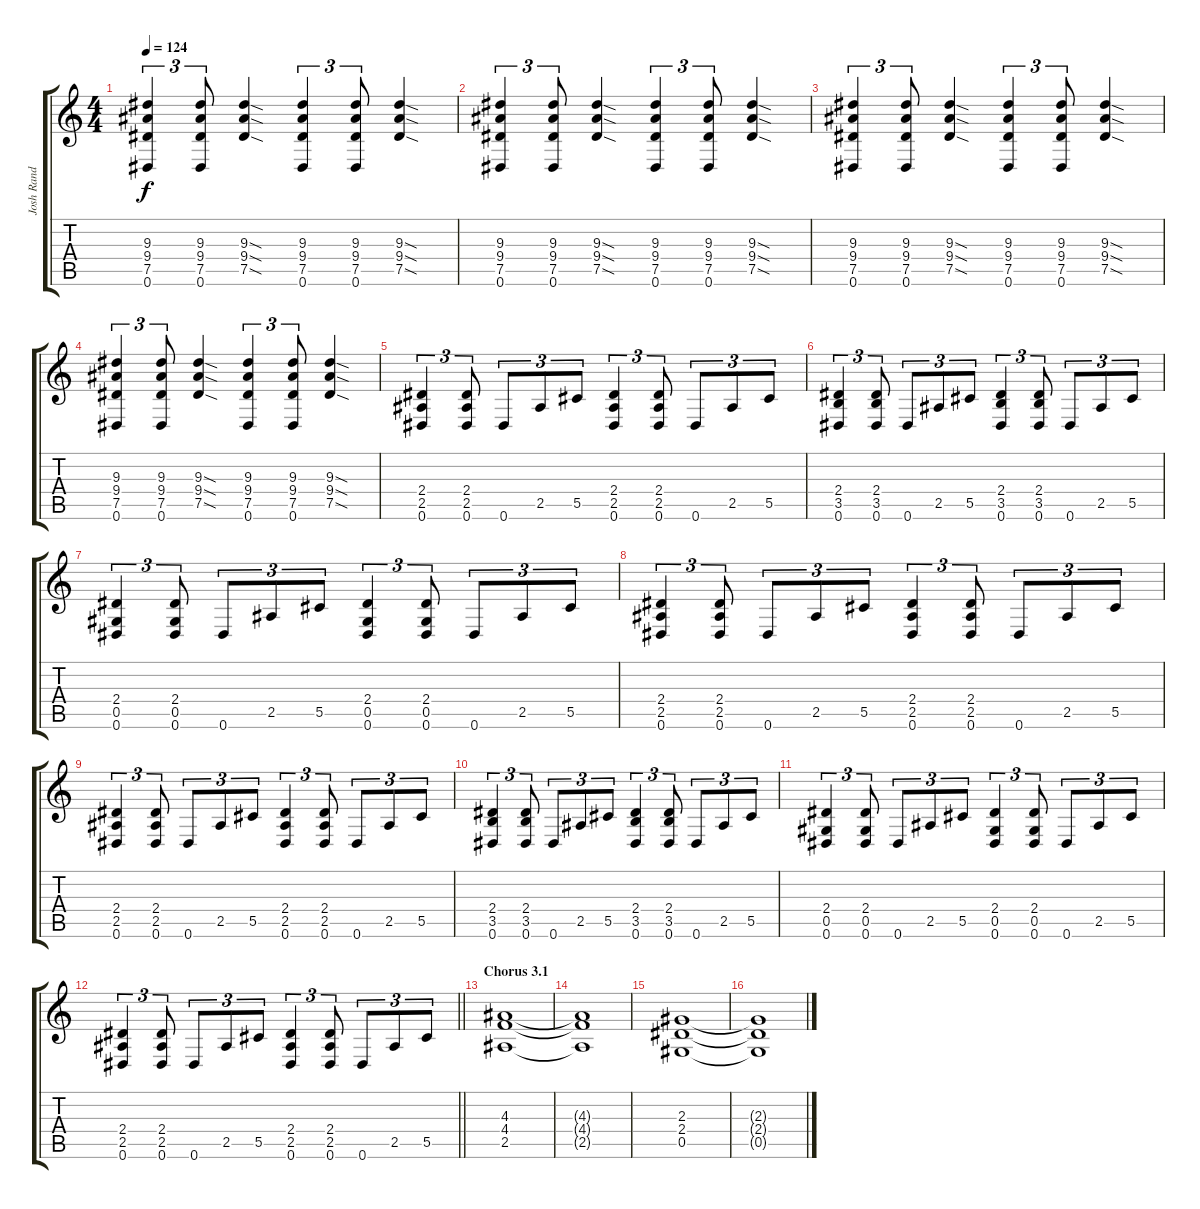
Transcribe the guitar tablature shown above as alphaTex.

\track ("Josh Rand" "Josh Rand") {instrument overdrivenguitar}
\staff {score tabs}
\tuning (Eb4 Bb3 Gb3 Db3 Ab2 Eb2) {hide}
\ts (4 4)
\tempo 124
\clef g2
\ks c
(9.3 9.4 7.5 0.6).4{tu (3 2) dy f} (9.3 9.4 7.5 0.6).8{tu (3 2)} (9.3{sod} 9.4{sod} 7.5{sod}).4 (9.3 9.4 7.5 0.6).4{tu (3 2)} (9.3 9.4 7.5 0.6).8{tu (3 2)} (9.3{sod} 9.4{sod} 7.5{sod}).4 |
(9.3 9.4 7.5 0.6).4{tu (3 2)} (9.3 9.4 7.5 0.6).8{tu (3 2)} (9.3{sod} 9.4{sod} 7.5{sod}).4 (9.3 9.4 7.5 0.6).4{tu (3 2)} (9.3 9.4 7.5 0.6).8{tu (3 2)} (9.3{sod} 9.4{sod} 7.5{sod}).4 |
(9.3 9.4 7.5 0.6).4{tu (3 2)} (9.3 9.4 7.5 0.6).8{tu (3 2)} (9.3{sod} 9.4{sod} 7.5{sod}).4 (9.3 9.4 7.5 0.6).4{tu (3 2)} (9.3 9.4 7.5 0.6).8{tu (3 2)} (9.3{sod} 9.4{sod} 7.5{sod}).4 |
(9.3 9.4 7.5 0.6).4{tu (3 2)} (9.3 9.4 7.5 0.6).8{tu (3 2)} (9.3{sod} 9.4{sod} 7.5{sod}).4 (9.3 9.4 7.5 0.6).4{tu (3 2)} (9.3 9.4 7.5 0.6).8{tu (3 2)} (9.3{sod} 9.4{sod} 7.5{sod}).4 |
(2.4 2.5 0.6).4{tu (3 2)} (2.4 2.5 0.6).8{tu (3 2)} 0.6.8{tu (3 2)} 2.5.8{tu (3 2)} 5.5.8{tu (3 2)} (2.4 2.5 0.6).4{tu (3 2)} (2.4 2.5 0.6).8{tu (3 2)} 0.6.8{tu (3 2)} 2.5.8{tu (3 2)} 5.5.8{tu (3 2)} |
(2.4 3.5 0.6).4{tu (3 2)} (2.4 3.5 0.6).8{tu (3 2)} 0.6.8{tu (3 2)} 2.5.8{tu (3 2)} 5.5.8{tu (3 2)} (2.4 3.5 0.6).4{tu (3 2)} (2.4 3.5 0.6).8{tu (3 2)} 0.6.8{tu (3 2)} 2.5.8{tu (3 2)} 5.5.8{tu (3 2)} |
(2.4 0.5 0.6).4{tu (3 2)} (2.4 0.5 0.6).8{tu (3 2)} 0.6.8{tu (3 2)} 2.5.8{tu (3 2)} 5.5.8{tu (3 2)} (2.4 0.5 0.6).4{tu (3 2)} (2.4 0.5 0.6).8{tu (3 2)} 0.6.8{tu (3 2)} 2.5.8{tu (3 2)} 5.5.8{tu (3 2)} |
(2.4 2.5 0.6).4{tu (3 2)} (2.4 2.5 0.6).8{tu (3 2)} 0.6.8{tu (3 2)} 2.5.8{tu (3 2)} 5.5.8{tu (3 2)} (2.4 2.5 0.6).4{tu (3 2)} (2.4 2.5 0.6).8{tu (3 2)} 0.6.8{tu (3 2)} 2.5.8{tu (3 2)} 5.5.8{tu (3 2)} |
(2.4 2.5 0.6).4{tu (3 2)} (2.4 2.5 0.6).8{tu (3 2)} 0.6.8{tu (3 2)} 2.5.8{tu (3 2)} 5.5.8{tu (3 2)} (2.4 2.5 0.6).4{tu (3 2)} (2.4 2.5 0.6).8{tu (3 2)} 0.6.8{tu (3 2)} 2.5.8{tu (3 2)} 5.5.8{tu (3 2)} |
(2.4 3.5 0.6).4{tu (3 2)} (2.4 3.5 0.6).8{tu (3 2)} 0.6.8{tu (3 2)} 2.5.8{tu (3 2)} 5.5.8{tu (3 2)} (2.4 3.5 0.6).4{tu (3 2)} (2.4 3.5 0.6).8{tu (3 2)} 0.6.8{tu (3 2)} 2.5.8{tu (3 2)} 5.5.8{tu (3 2)} |
(2.4 0.5 0.6).4{tu (3 2)} (2.4 0.5 0.6).8{tu (3 2)} 0.6.8{tu (3 2)} 2.5.8{tu (3 2)} 5.5.8{tu (3 2)} (2.4 0.5 0.6).4{tu (3 2)} (2.4 0.5 0.6).8{tu (3 2)} 0.6.8{tu (3 2)} 2.5.8{tu (3 2)} 5.5.8{tu (3 2)} |
\barLineRight lightlight
(2.4 2.5 0.6).4{tu (3 2)} (2.4 2.5 0.6).8{tu (3 2)} 0.6.8{tu (3 2)} 2.5.8{tu (3 2)} 5.5.8{tu (3 2)} (2.4 2.5 0.6).4{tu (3 2)} (2.4 2.5 0.6).8{tu (3 2)} 0.6.8{tu (3 2)} 2.5.8{tu (3 2)} 5.5.8{tu (3 2)} |
\section ("" "Chorus 3.1")
(4.3 4.4 2.5).1 |
(4.3{t} 4.4{t} 2.5{t}).1 |
(2.3 2.4 0.5).1 |
(2.3{t} 2.4{t} 0.5{t}).1
